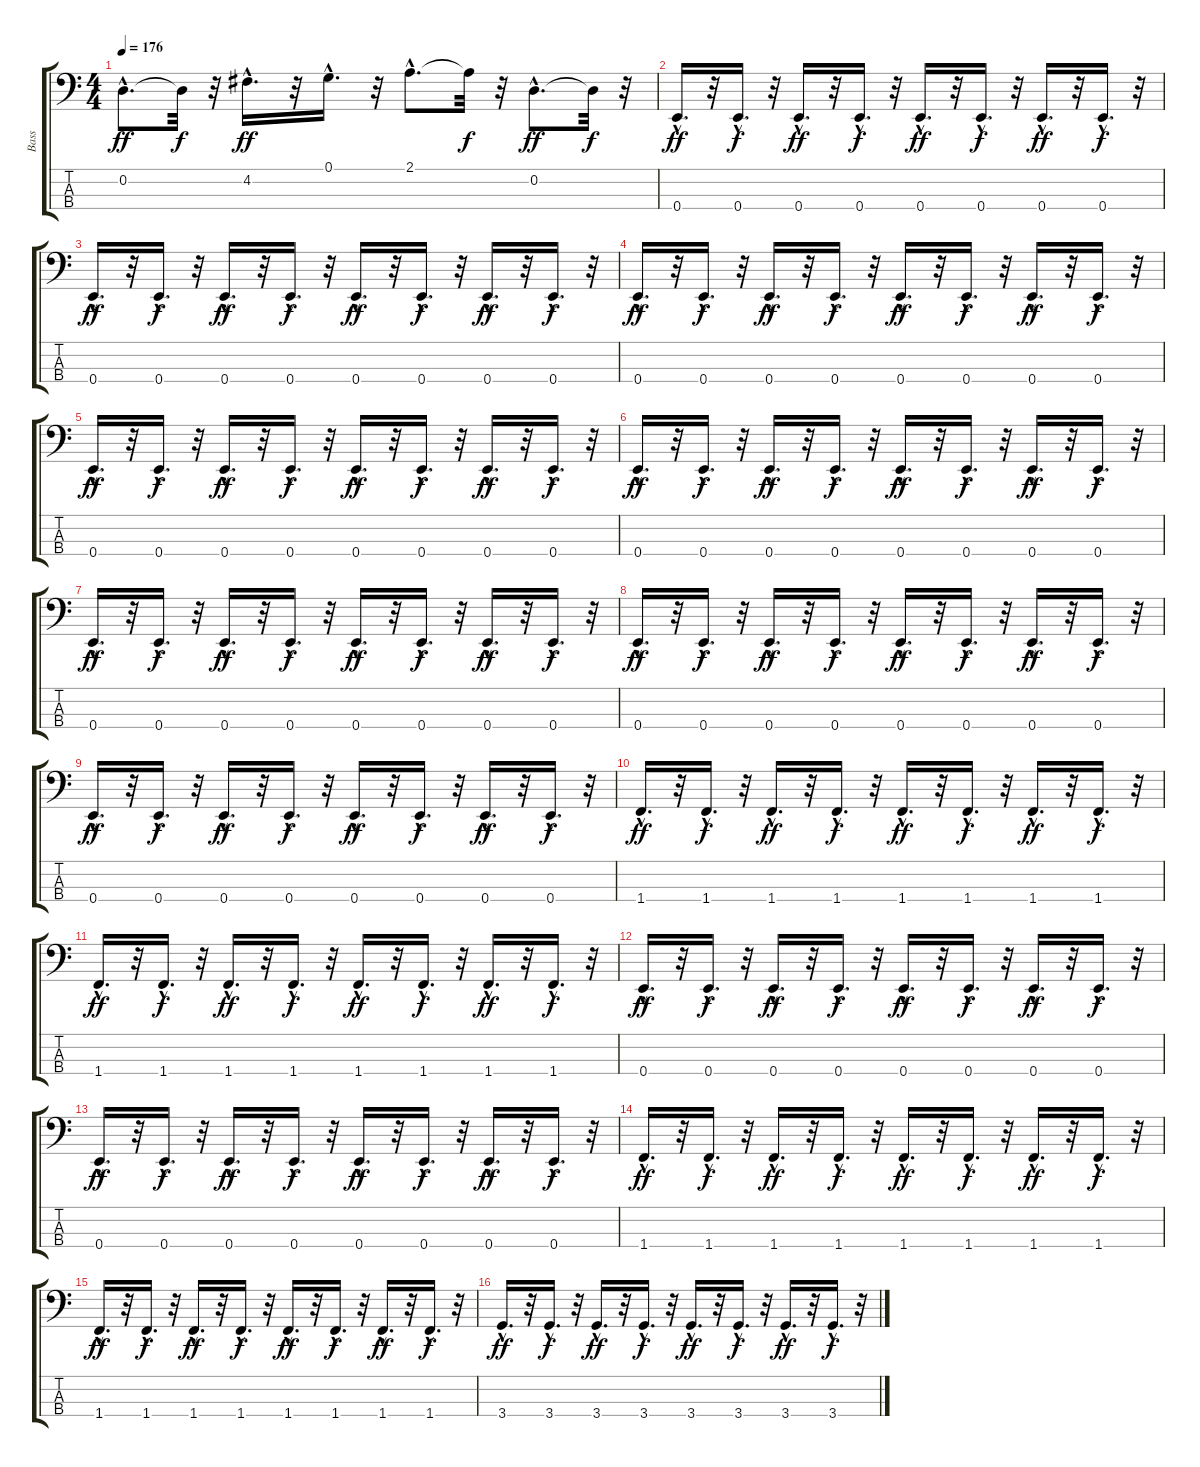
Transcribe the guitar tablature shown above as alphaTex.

\track ("Bass" "Bass") {instrument electricbassfinger}
\staff {score tabs}
\tuning (G2 D2 A1 E1) {hide}
\ts (4 4)
\tempo 176
\clef f4
\ks c
0.2{hac}.8{d dy ff} 0.2{t}.32{dy f} r.32 4.2{hac}.16{d dy ff} r.32 0.1{hac}.16{d} r.32 2.1{hac}.8{d} 2.1{t}.32{dy f} r.32 0.2{hac}.8{d dy ff} 0.2{t}.32{dy f} r.32 |
0.4{hac}.16{d dy ff} r.32 0.4{hac}.16{d dy f} r.32 0.4{hac}.16{d dy ff} r.32 0.4{hac}.16{d dy f} r.32 0.4{hac}.16{d dy ff} r.32 0.4{hac}.16{d dy f} r.32 0.4{hac}.16{d dy ff} r.32 0.4{hac}.16{d dy f} r.32 |
0.4{hac}.16{d dy ff} r.32 0.4{hac}.16{d dy f} r.32 0.4{hac}.16{d dy ff} r.32 0.4{hac}.16{d dy f} r.32 0.4{hac}.16{d dy ff} r.32 0.4{hac}.16{d dy f} r.32 0.4{hac}.16{d dy ff} r.32 0.4{hac}.16{d dy f} r.32 |
0.4{hac}.16{d dy ff} r.32 0.4{hac}.16{d dy f} r.32 0.4{hac}.16{d dy ff} r.32 0.4{hac}.16{d dy f} r.32 0.4{hac}.16{d dy ff} r.32 0.4{hac}.16{d dy f} r.32 0.4{hac}.16{d dy ff} r.32 0.4{hac}.16{d dy f} r.32 |
0.4{hac}.16{d dy ff} r.32 0.4{hac}.16{d dy f} r.32 0.4{hac}.16{d dy ff} r.32 0.4{hac}.16{d dy f} r.32 0.4{hac}.16{d dy ff} r.32 0.4{hac}.16{d dy f} r.32 0.4{hac}.16{d dy ff} r.32 0.4{hac}.16{d dy f} r.32 |
0.4{hac}.16{d dy ff} r.32 0.4{hac}.16{d dy f} r.32 0.4{hac}.16{d dy ff} r.32 0.4{hac}.16{d dy f} r.32 0.4{hac}.16{d dy ff} r.32 0.4{hac}.16{d dy f} r.32 0.4{hac}.16{d dy ff} r.32 0.4{hac}.16{d dy f} r.32 |
0.4{hac}.16{d dy ff} r.32 0.4{hac}.16{d dy f} r.32 0.4{hac}.16{d dy ff} r.32 0.4{hac}.16{d dy f} r.32 0.4{hac}.16{d dy ff} r.32 0.4{hac}.16{d dy f} r.32 0.4{hac}.16{d dy ff} r.32 0.4{hac}.16{d dy f} r.32 |
0.4{hac}.16{d dy ff} r.32 0.4{hac}.16{d dy f} r.32 0.4{hac}.16{d dy ff} r.32 0.4{hac}.16{d dy f} r.32 0.4{hac}.16{d dy ff} r.32 0.4{hac}.16{d dy f} r.32 0.4{hac}.16{d dy ff} r.32 0.4{hac}.16{d dy f} r.32 |
0.4{hac}.16{d dy ff} r.32 0.4{hac}.16{d dy f} r.32 0.4{hac}.16{d dy ff} r.32 0.4{hac}.16{d dy f} r.32 0.4{hac}.16{d dy ff} r.32 0.4{hac}.16{d dy f} r.32 0.4{hac}.16{d dy ff} r.32 0.4{hac}.16{d dy f} r.32 |
1.4{hac}.16{d dy ff} r.32 1.4{hac}.16{d dy f} r.32 1.4{hac}.16{d dy ff} r.32 1.4{hac}.16{d dy f} r.32 1.4{hac}.16{d dy ff} r.32 1.4{hac}.16{d dy f} r.32 1.4{hac}.16{d dy ff} r.32 1.4{hac}.16{d dy f} r.32 |
1.4{hac}.16{d dy ff} r.32 1.4{hac}.16{d dy f} r.32 1.4{hac}.16{d dy ff} r.32 1.4{hac}.16{d dy f} r.32 1.4{hac}.16{d dy ff} r.32 1.4{hac}.16{d dy f} r.32 1.4{hac}.16{d dy ff} r.32 1.4{hac}.16{d dy f} r.32 |
0.4{hac}.16{d dy ff} r.32 0.4{hac}.16{d dy f} r.32 0.4{hac}.16{d dy ff} r.32 0.4{hac}.16{d dy f} r.32 0.4{hac}.16{d dy ff} r.32 0.4{hac}.16{d dy f} r.32 0.4{hac}.16{d dy ff} r.32 0.4{hac}.16{d dy f} r.32 |
0.4{hac}.16{d dy ff} r.32 0.4{hac}.16{d dy f} r.32 0.4{hac}.16{d dy ff} r.32 0.4{hac}.16{d dy f} r.32 0.4{hac}.16{d dy ff} r.32 0.4{hac}.16{d dy f} r.32 0.4{hac}.16{d dy ff} r.32 0.4{hac}.16{d dy f} r.32 |
1.4{hac}.16{d dy ff} r.32 1.4{hac}.16{d dy f} r.32 1.4{hac}.16{d dy ff} r.32 1.4{hac}.16{d dy f} r.32 1.4{hac}.16{d dy ff} r.32 1.4{hac}.16{d dy f} r.32 1.4{hac}.16{d dy ff} r.32 1.4{hac}.16{d dy f} r.32 |
1.4{hac}.16{d dy ff} r.32 1.4{hac}.16{d dy f} r.32 1.4{hac}.16{d dy ff} r.32 1.4{hac}.16{d dy f} r.32 1.4{hac}.16{d dy ff} r.32 1.4{hac}.16{d dy f} r.32 1.4{hac}.16{d dy ff} r.32 1.4{hac}.16{d dy f} r.32 |
3.4{hac}.16{d dy ff} r.32 3.4{hac}.16{d dy f} r.32 3.4{hac}.16{d dy ff} r.32 3.4{hac}.16{d dy f} r.32 3.4{hac}.16{d dy ff} r.32 3.4{hac}.16{d dy f} r.32 3.4{hac}.16{d dy ff} r.32 3.4{hac}.16{d dy f} r.32
